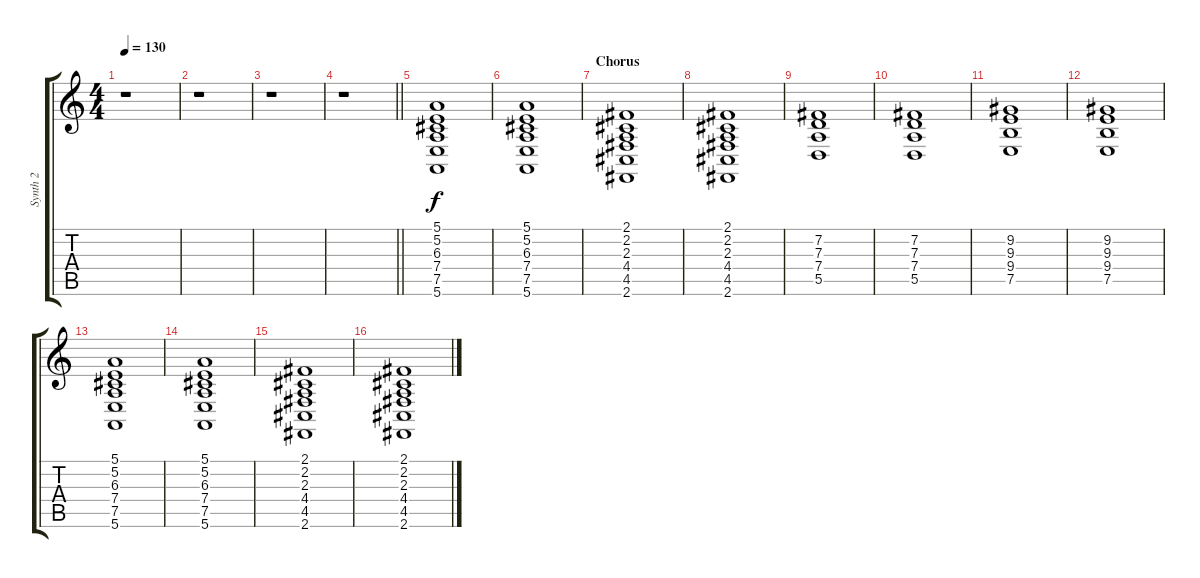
\track ("Synth 2" "Synth 2") {instrument pad8sweep}
\staff {score tabs}
\tuning (E4 B3 G3 D3 A2 E2) {hide}
\ts (4 4)
\tempo 130
\clef g2
\ks c
r.1{dy f} |
r.1 |
r.1 |
\barLineRight lightlight
r.1 |
(5.1 5.2 6.3 7.4 7.5 5.6).1 |
(5.1 5.2 6.3 7.4 7.5 5.6).1 |
\section ("" "Chorus")
(2.1 2.2 2.3 4.4 4.5 2.6).1 |
(2.1 2.2 2.3 4.4 4.5 2.6).1 |
(7.2 7.3 7.4 5.5).1 |
(7.2 7.3 7.4 5.5).1 |
(9.2 9.3 9.4 7.5).1 |
(9.2 9.3 9.4 7.5).1 |
(5.1 5.2 6.3 7.4 7.5 5.6).1 |
(5.1 5.2 6.3 7.4 7.5 5.6).1 |
(2.1 2.2 2.3 4.4 4.5 2.6).1 |
(2.1 2.2 2.3 4.4 4.5 2.6).1
